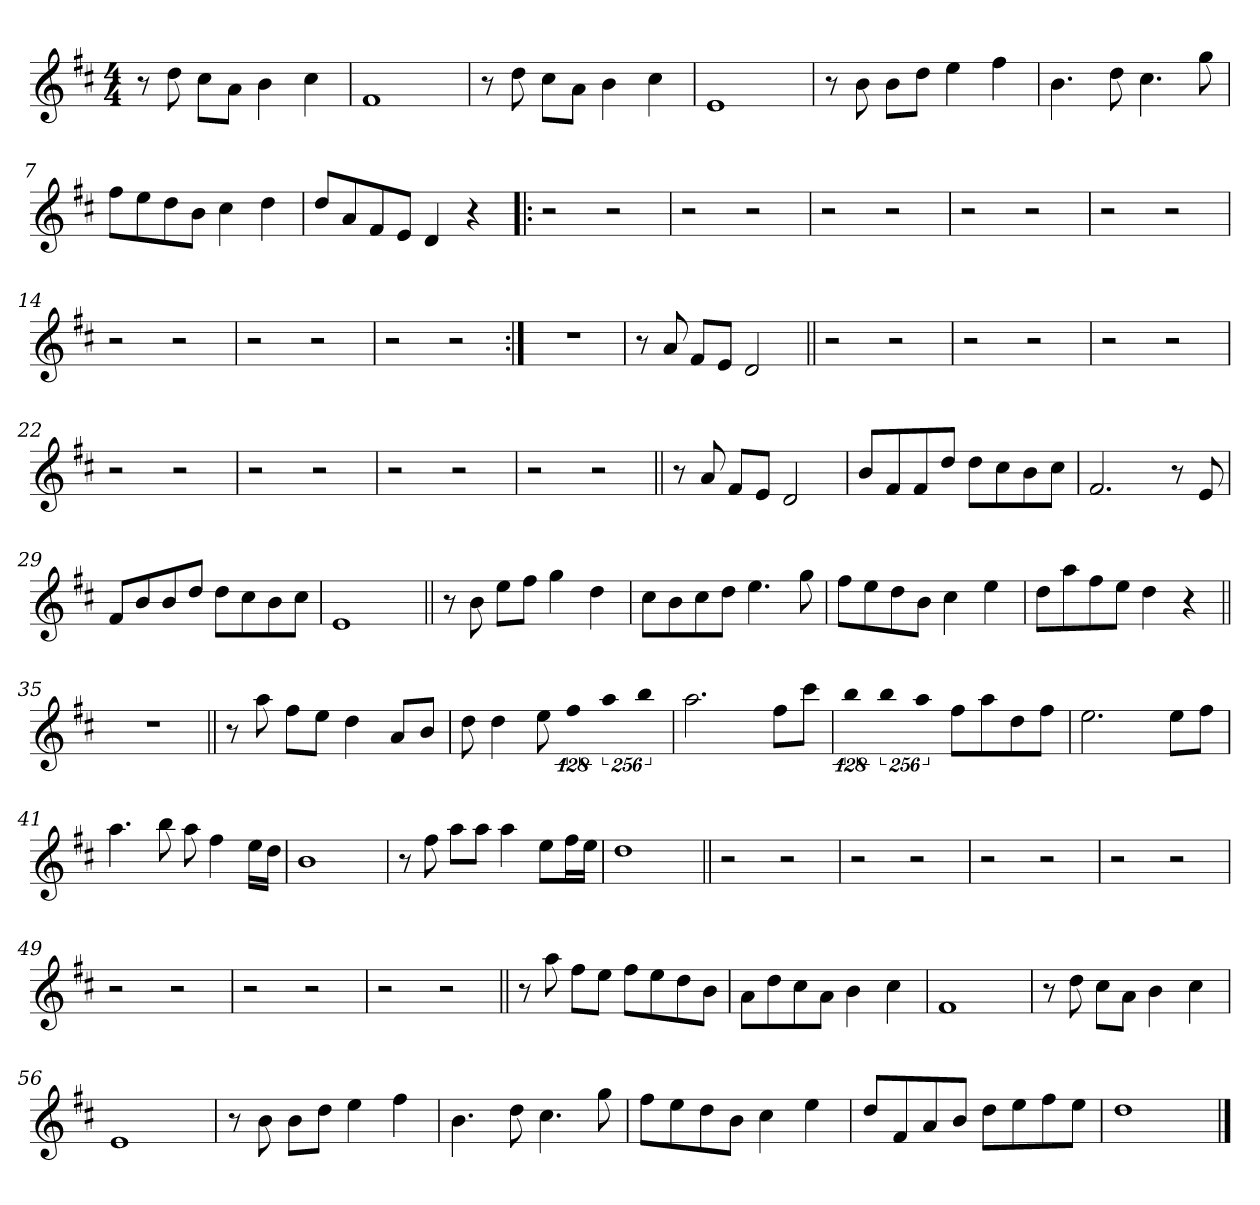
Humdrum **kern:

**kern
*part1
*staff1
!!LO:PB:g=z
*clefG2
*k[f#c#]
*D:
*M4/4
*MM86
=1
8r
8ddi\
8cc#i\L
8ai\J
4bi\
4cc#i\
=2
1f#i
=3
8r
8ddi\
8cc#i\L
8ai\J
4bi\
4cc#i\
=4
1ei
=5
8r
8bi\
8bi\L
8ddi\J
4eei\
4ff#i\
!!LO:LB:g=z
=6
4.bi\
8ddi\
4.cc#i\
8ggi\
=7
8ff#i\L
8eei\
8ddi\
8bi\J
4cc#i\
4ddi\
=8
8ddi/L
8ai/
8f#i/
8ei/J
4di/
4r
=9!|:
2r
2r
=10
2r
2r
=11
2r
2r
!!LO:LB:g=z
=12
2r
2r
=13
2r
2r
=14
2r
2r
=15
2r
2r
=16
2r
2r
=17:|!
1r
=18
8r
8ai/
8f#i/L
8ei/J
2di/
!!LO:LB:g=z
=19||
2r
2r
=20
2r
2r
=21
2r
2r
=22
2r
2r
=23
2r
2r
=24
2r
2r
=25
2r
2r
!!LO:LB:g=z
=26||
8r
8ai/
8f#i/L
8ei/J
2di/
=27
8bi/L
8f#i/
8f#i/
8ddi/J
8ddi\L
8cc#i\
8bi\
8cc#i\J
=28
2.f#i/
8r
8ei/
=29
8f#i/L
8bi/
8bi/
8ddi/J
8ddi\L
8cc#i\
8bi\
8cc#i\J
=30
1ei
!!LO:LB:g=z
=31||
8r
8bi\
8eei\L
8ff#i\J
4ggi\
4ddi\
=32
8cc#i\L
8bi\
8cc#i\
8ddi\J
4.eei\
8ggi\
=33
8ff#i\L
8eei\
8ddi\
8bi\J
4cc#i\
4eei\
=34
8ddi\L
8aai\
8ff#i\
8eei\J
4ddi\
4r
=35||
1r
!!LO:LB:g=z
=36||
8r
8aai\
8ff#i\L
8eei\J
4ddi\
8ai/L
8bi/J
=37
8ddi\
4ddi\
8eei\
!LO:N:vis=4
512%85ff#i\
!LO:N:vis=4
1024%171aai\
!LO:N:vis=4
1024%171bbi\
=38
2.aai\
8ff#i\L
8ccc#i\J
=39
!LO:N:vis=4
512%85bbi\
!LO:N:vis=4
1024%171bbi\
!LO:N:vis=4
1024%171aai\
8ff#i\L
8aai\
8ddi\
8ff#i\J
=40
2.eei\
8eei\L
8ff#i\J
!!LO:LB:g=z
=41
4.aai\
8bbi\
8aai\
4ff#i\
16eei\LL
16ddi\JJ
=42
1bi
=43
8r
8ff#i\
8aai\L
8aai\J
4aai\
8eei\L
16ff#i\L
16eei\JJ
=44
1ddi
=45||
2r
2r
=46
2r
2r
=47
2r
2r
!!LO:LB:g=z
=48
2r
2r
=49
2r
2r
=50
2r
2r
=51
2r
2r
=52||
8r
8aai\
8ff#i\L
8eei\J
8ff#i\L
8eei\
8ddi\
8bi\J
=53
8ai\L
8ddi\
8cc#i\
8ai\J
4bi\
4cc#i\
!!LO:LB:g=z
=54
1f#i
=55
8r
8ddi\
8cc#i\L
8ai\J
4bi\
4cc#i\
=56
1ei
=57
8r
8bi\
8bi\L
8ddi\J
4eei\
4ff#i\
!!LO:LB:g=z
=58
4.bi\
8ddi\
4.cc#i\
8ggi\
=59
8ff#i\L
8eei\
8ddi\
8bi\J
4cc#i\
4eei\
=60
8ddi/L
8f#i/
8ai/
8bi/J
8ddi\L
8eei\
8ff#i\
8eei\J
=61
1ddi
==
*-
